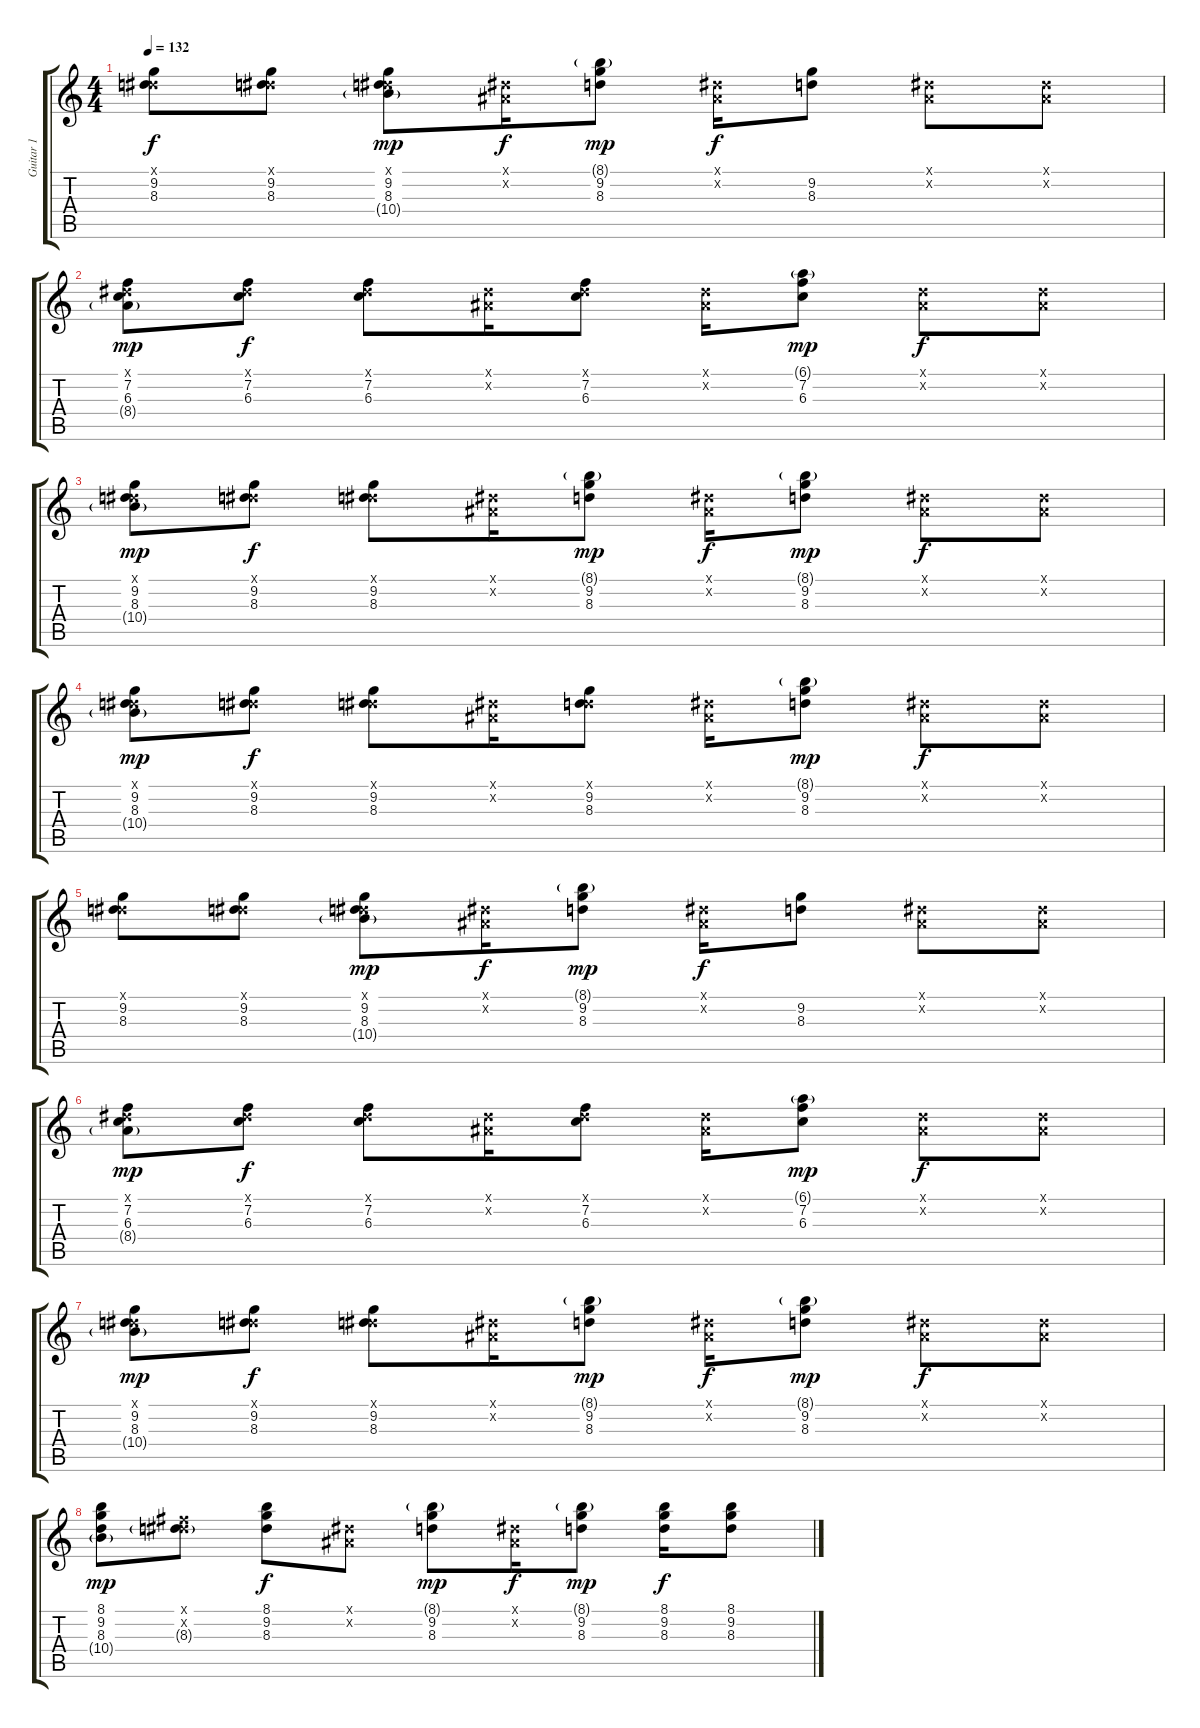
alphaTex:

\track ("Guitar 1" "Guitar 1") {instrument electricguitarmuted}
\staff {score tabs}
\tuning (Eb4 Bb3 Gb3 Db3 Ab2 Eb2) {hide}
\ts (4 4)
\tempo 132
\clef g2
\ks c
(0.1{x} 9.2 8.3).8{dy f} (0.1{x} 9.2 8.3).8 (0.1{x} 9.2 8.3 10.4{g}).8{dy mp} (0.1{x} 0.2{x}).16{dy f} (8.1{g} 9.2 8.3).8{dy mp} (0.1{x} 0.2{x}).16{dy f} (9.2 8.3).8 (0.1{x} 0.2{x}).8 (0.1{x} 0.2{x}).8 |
(0.1{x} 7.2 6.3 8.4{g}).8{dy mp} (0.1{x} 7.2 6.3).8{dy f} (0.1{x} 7.2 6.3).8 (0.1{x} 0.2{x}).16 (0.1{x} 7.2 6.3).8 (0.1{x} 0.2{x}).16 (6.1{g} 7.2 6.3).8{dy mp} (0.1{x} 0.2{x}).8{dy f} (0.1{x} 0.2{x}).8 |
(0.1{x} 9.2 8.3 10.4{g}).8{dy mp} (0.1{x} 9.2 8.3).8{dy f} (0.1{x} 9.2 8.3).8 (0.1{x} 0.2{x}).16 (8.1{g} 9.2 8.3).8{dy mp} (0.1{x} 0.2{x}).16{dy f} (8.1{g} 9.2 8.3).8{dy mp} (0.1{x} 0.2{x}).8{dy f} (0.1{x} 0.2{x}).8 |
(0.1{x} 9.2 8.3 10.4{g}).8{dy mp} (0.1{x} 9.2 8.3).8{dy f} (0.1{x} 9.2 8.3).8 (0.1{x} 0.2{x}).16 (0.1{x} 9.2 8.3).8 (0.1{x} 0.2{x}).16 (8.1{g} 9.2 8.3).8{dy mp} (0.1{x} 0.2{x}).8{dy f} (0.1{x} 0.2{x}).8 |
(0.1{x} 9.2 8.3).8 (0.1{x} 9.2 8.3).8 (0.1{x} 9.2 8.3 10.4{g}).8{dy mp} (0.1{x} 0.2{x}).16{dy f} (8.1{g} 9.2 8.3).8{dy mp} (0.1{x} 0.2{x}).16{dy f} (9.2 8.3).8 (0.1{x} 0.2{x}).8 (0.1{x} 0.2{x}).8 |
(0.1{x} 7.2 6.3 8.4{g}).8{dy mp} (0.1{x} 7.2 6.3).8{dy f} (0.1{x} 7.2 6.3).8 (0.1{x} 0.2{x}).16 (0.1{x} 7.2 6.3).8 (0.1{x} 0.2{x}).16 (6.1{g} 7.2 6.3).8{dy mp} (0.1{x} 0.2{x}).8{dy f} (0.1{x} 0.2{x}).8 |
(0.1{x} 9.2 8.3 10.4{g}).8{dy mp} (0.1{x} 9.2 8.3).8{dy f} (0.1{x} 9.2 8.3).8 (0.1{x} 0.2{x}).16 (8.1{g} 9.2 8.3).8{dy mp} (0.1{x} 0.2{x}).16{dy f} (8.1{g} 9.2 8.3).8{dy mp} (0.1{x} 0.2{x}).8{dy f} (0.1{x} 0.2{x}).8 |
(8.1 9.2 8.3 10.4{g}).8{dy mp} (0.1{x} 8.2{x} 8.3{g}).8 (8.1 9.2 8.3).8{dy f} (0.1{x} 0.2{x}).8 (8.1{g} 9.2 8.3).8{dy mp} (0.1{x} 0.2{x}).16{dy f} (8.1{g} 9.2 8.3).8{dy mp} (8.1 9.2 8.3).16{dy f} (8.1 9.2 8.3).8
